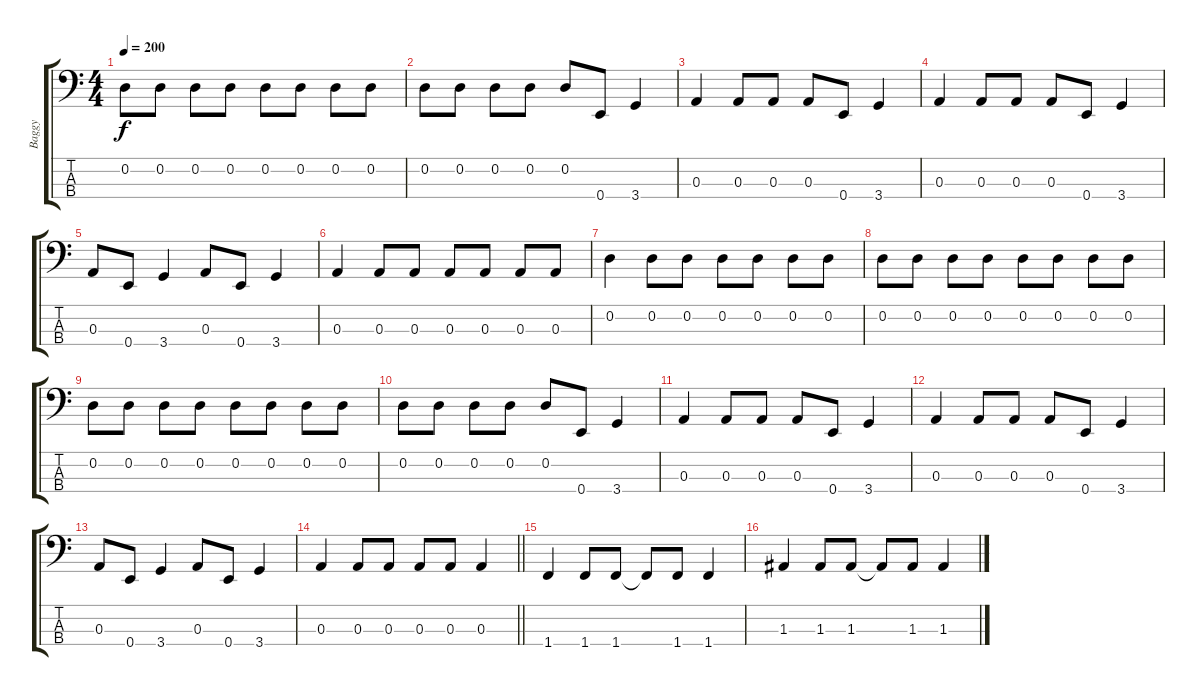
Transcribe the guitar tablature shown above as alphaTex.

\track ("Baggy" "Baggy") {instrument electricbasspick}
\staff {score tabs}
\tuning (G2 D2 A1 E1) {hide}
\ts (4 4)
\tempo 200
\clef f4
\ks c
0.2.8{dy f} 0.2.8 0.2.8 0.2.8 0.2.8 0.2.8 0.2.8 0.2.8 |
0.2.8 0.2.8 0.2.8 0.2.8 0.2.8 0.4.8 3.4.4 |
0.3.4 0.3.8 0.3.8 0.3.8 0.4.8 3.4.4 |
0.3.4 0.3.8 0.3.8 0.3.8 0.4.8 3.4.4 |
0.3.8 0.4.8 3.4.4 0.3.8 0.4.8 3.4.4 |
0.3.4 0.3.8 0.3.8 0.3.8 0.3.8 0.3.8 0.3.8 |
0.2.4 0.2.8 0.2.8 0.2.8 0.2.8 0.2.8 0.2.8 |
0.2.8 0.2.8 0.2.8 0.2.8 0.2.8 0.2.8 0.2.8 0.2.8 |
0.2.8 0.2.8 0.2.8 0.2.8 0.2.8 0.2.8 0.2.8 0.2.8 |
0.2.8 0.2.8 0.2.8 0.2.8 0.2.8 0.4.8 3.4.4 |
0.3.4 0.3.8 0.3.8 0.3.8 0.4.8 3.4.4 |
0.3.4 0.3.8 0.3.8 0.3.8 0.4.8 3.4.4 |
0.3.8 0.4.8 3.4.4 0.3.8 0.4.8 3.4.4 |
\barLineRight lightlight
0.3.4 0.3.8 0.3.8 0.3.8 0.3.8 0.3.4 |
1.4.4 1.4.8 1.4.8 1.4{t}.8 1.4.8 1.4.4 |
1.3.4 1.3.8 1.3.8 1.3{t}.8 1.3.8 1.3.4
